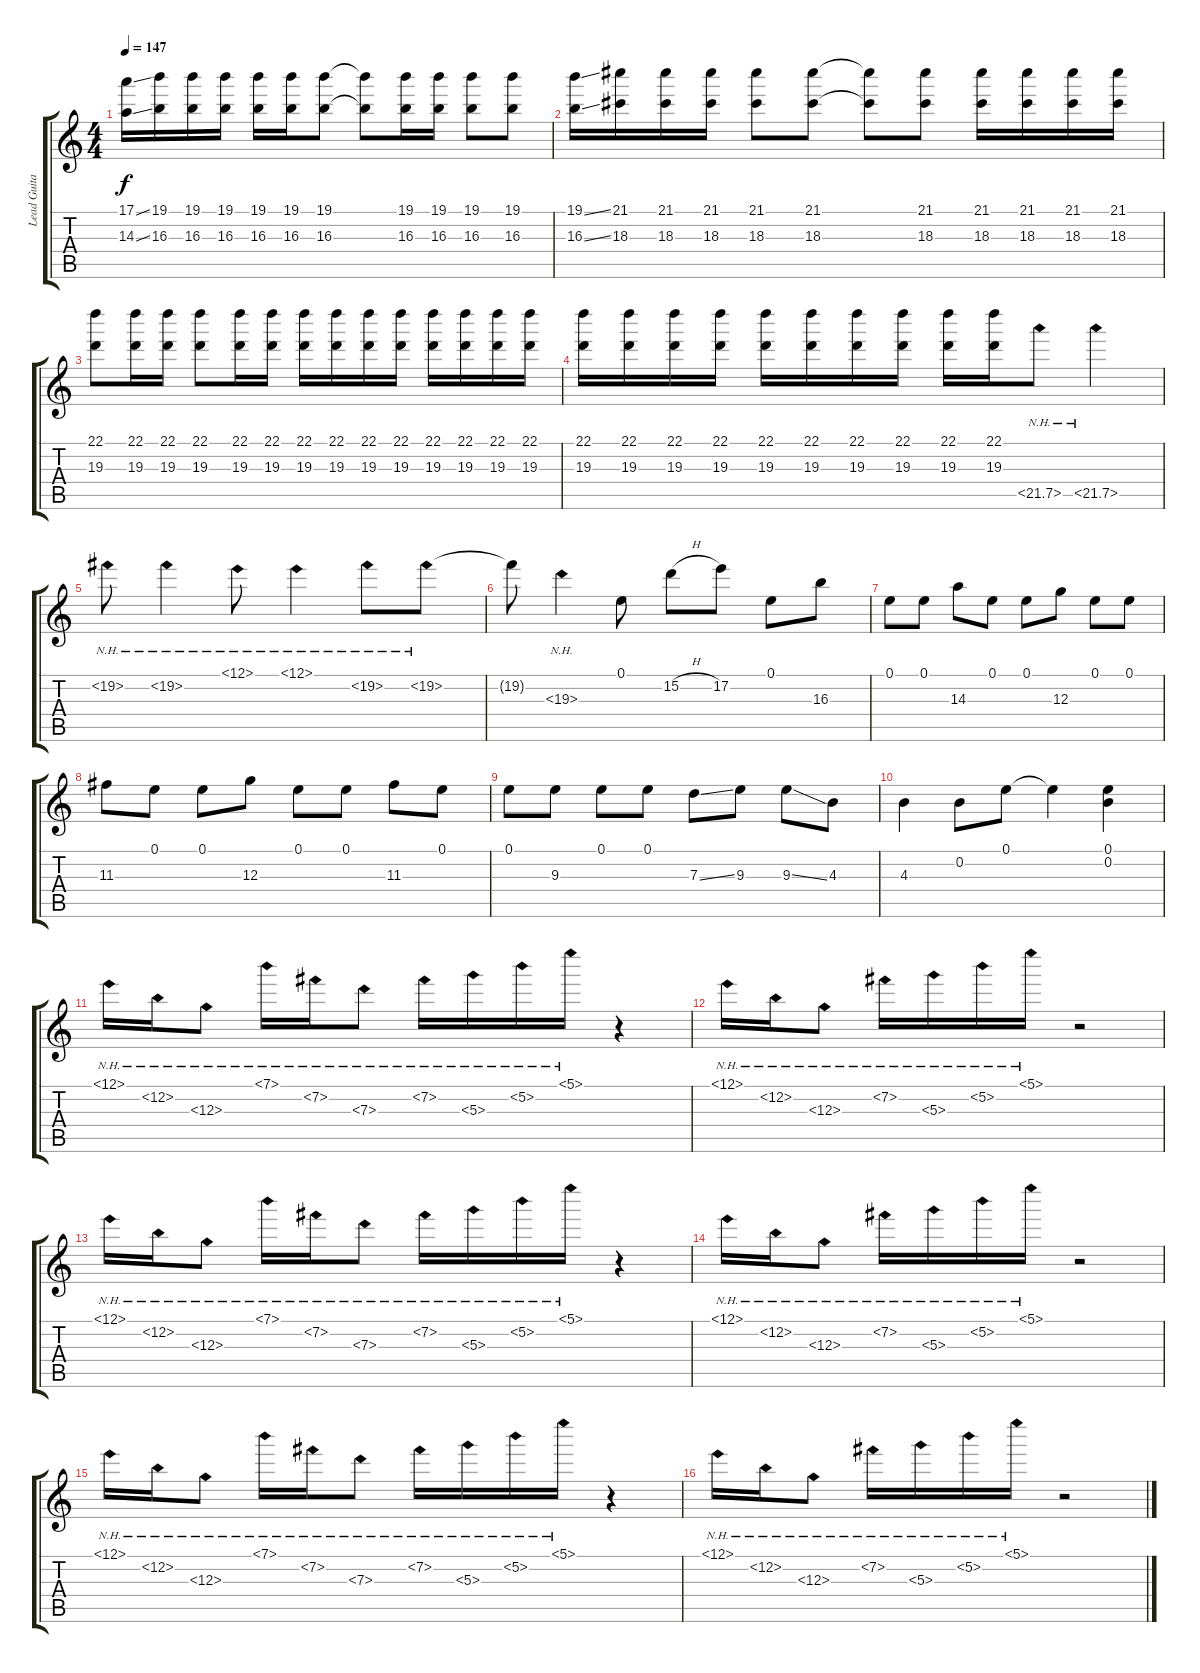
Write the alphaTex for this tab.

\track ("Lead Guitar" "Lead Guita") {instrument distortionguitar}
\staff {score tabs}
\tuning (E4 B3 G3 D3 A2 E2) {hide}
\ts (4 4)
\tempo 147
\clef g2
\ks c
(17.1{ss} 14.3{ss}).16{dy f} (19.1 16.3).16 (19.1 16.3).16 (19.1 16.3).16 (19.1 16.3).16 (19.1 16.3).16 (19.1 16.3).8 (19.1{t} 16.3{t}).8 (19.1 16.3).16 (19.1 16.3).16 (19.1 16.3).8 (19.1 16.3).8 |
(19.1{ss} 16.3{ss}).16 (21.1 18.3).16 (21.1 18.3).16 (21.1 18.3).16 (21.1 18.3).8 (21.1 18.3).8 (21.1{t} 18.3{t}).8 (21.1 18.3).8 (21.1 18.3).16 (21.1 18.3).16 (21.1 18.3).16 (21.1 18.3).16 |
(22.1 19.3).8 (22.1 19.3).16 (22.1 19.3).16 (22.1 19.3).8 (22.1 19.3).16 (22.1 19.3).16 (22.1 19.3).16 (22.1 19.3).16 (22.1 19.3).16 (22.1 19.3).16 (22.1 19.3).16 (22.1 19.3).16 (22.1 19.3).16 (22.1 19.3).16 |
(22.1 19.3).16 (22.1 19.3).16 (22.1 19.3).16 (22.1 19.3).16 (22.1 19.3).16 (22.1 19.3).16 (22.1 19.3).16 (22.1 19.3).16 (22.1 19.3).16 (22.1 19.3).16 22.5{nh}.8 22.5{nh}.4 |
19.2{nh}.8 19.2{nh}.4 12.1{nh}.8 12.1{nh}.4 19.2{nh}.8 19.2{nh}.8 |
19.2{t}.8 19.3{nh}.4 0.1.8 15.2{h}.8 17.2.8 0.1.8 16.3.8 |
0.1.8 0.1.8 14.3.8 0.1.8 0.1.8 12.3.8 0.1.8 0.1.8 |
11.3.8 0.1.8 0.1.8 12.3.8 0.1.8 0.1.8 11.3.8 0.1.8 |
0.1.8 9.3.8 0.1.8 0.1.8 7.3{ss}.8 9.3.8 9.3{ss}.8 4.3.8 |
4.3.4 0.2.8 0.1.8 0.1{t}.4 (0.1 0.2).4 |
12.1{nh}.16 12.2{nh}.16 12.3{nh}.8 7.1{nh}.16 7.2{nh}.16 7.3{nh}.8 7.2{nh}.16 5.3{nh}.16 5.2{nh}.16 5.1{nh}.16 r.4 |
12.1{nh}.16 12.2{nh}.16 12.3{nh}.8 7.2{nh}.16 5.3{nh}.16 5.2{nh}.16 5.1{nh}.16 r.2 |
12.1{nh}.16 12.2{nh}.16 12.3{nh}.8 7.1{nh}.16 7.2{nh}.16 7.3{nh}.8 7.2{nh}.16 5.3{nh}.16 5.2{nh}.16 5.1{nh}.16 r.4 |
12.1{nh}.16 12.2{nh}.16 12.3{nh}.8 7.2{nh}.16 5.3{nh}.16 5.2{nh}.16 5.1{nh}.16 r.2 |
12.1{nh}.16 12.2{nh}.16 12.3{nh}.8 7.1{nh}.16 7.2{nh}.16 7.3{nh}.8 7.2{nh}.16 5.3{nh}.16 5.2{nh}.16 5.1{nh}.16 r.4 |
12.1{nh}.16 12.2{nh}.16 12.3{nh}.8 7.2{nh}.16 5.3{nh}.16 5.2{nh}.16 5.1{nh}.16 r.2
